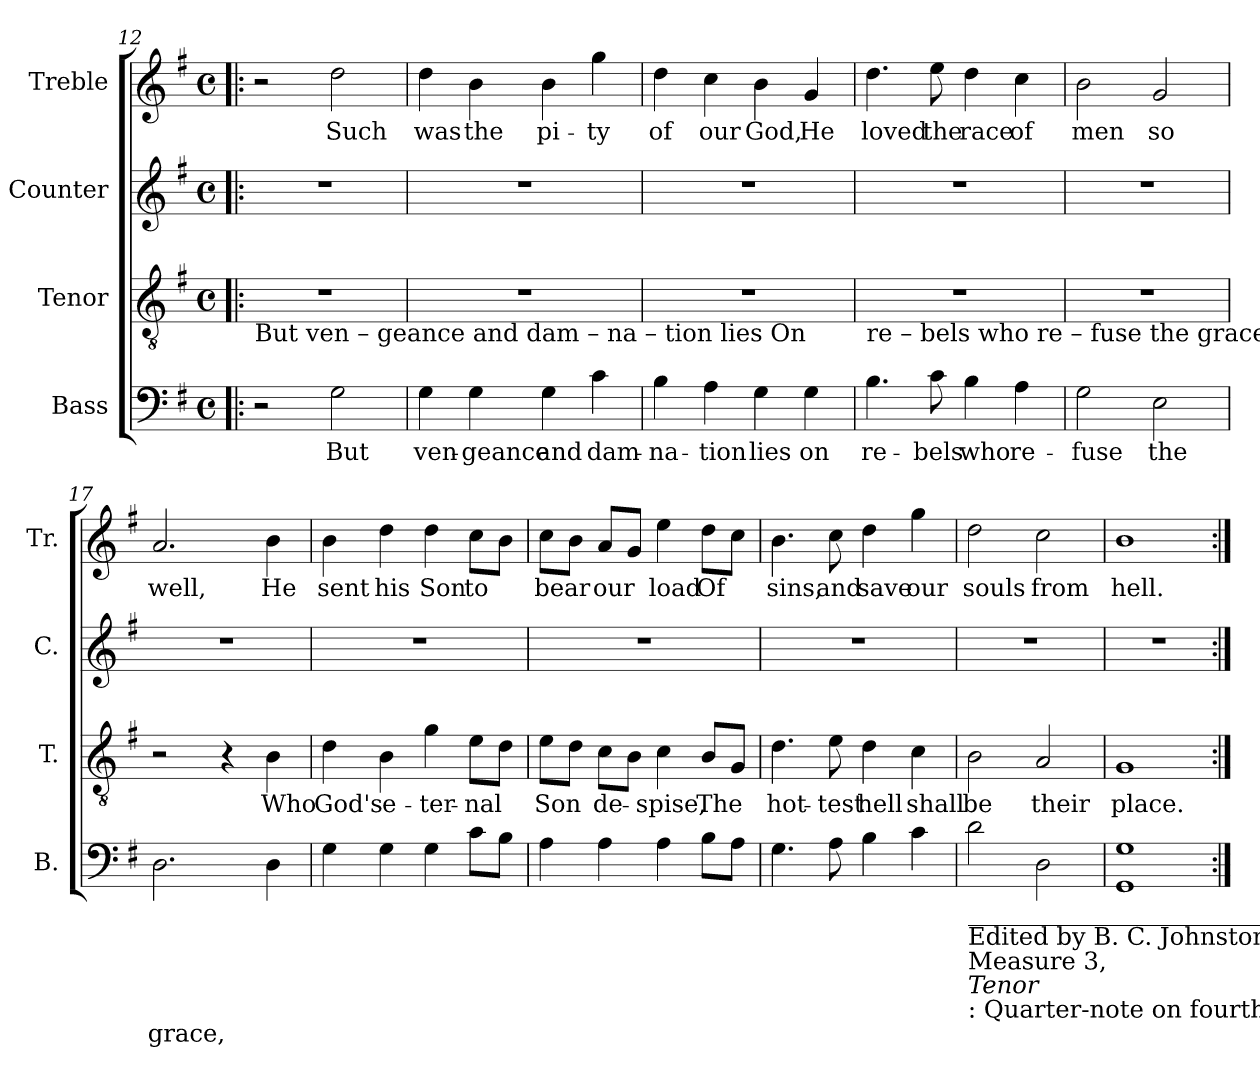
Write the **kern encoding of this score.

**kern	**text	**kern	**text	**kern	**kern	**text
*part4	*part4	*part3	*part3	*part2	*part1	*part1
*staff4	*staff4	*staff3	*staff3	*staff2	*staff1	*staff1
*I"Bass	*	*I"Tenor	*	*I"Counter	*I"Treble	*
*I'B.	*	*I'T.	*	*I'C.	*I'Tr.	*
*clefF4	*	*clefGv2	*	*clefG2	*clefG2	*
*k[f#]	*	*k[f#]	*	*k[f#]	*k[f#]	*
*M4/4	*	*M4/4	*	*M4/4	*M4/4	*
*met(c)	*	*met(c)	*	*met(c)	*met(c)	*
=12!|:	=12!|:	=12!|:	=12!|:	=12!|:	=12!|:	=12!|:
!	!	!LO:TX:b:t=But         ven – geance and  dam – na – tion  lies  On	!	!	!	!
2r	.	1r	.	1r	2r	.
2G\	But	.	.	.	2dd\	Such
=13	=13	=13	=13	=13	=13	=13
4G\	ven-	1r	.	1r	4dd\	was
4G\	-geance	.	.	.	4b\	the
4G\	and	.	.	.	4b\	pi-
4c\	dam-	.	.	.	4gg\	-ty
=14	=14	=14	=14	=14	=14	=14
4B\	-na-	1r	.	1r	4dd\	of
4A\	-tion	.	.	.	4cc\	our
4G\	lies	.	.	.	4b\	God,
4G\	on	.	.	.	4g/	He
!!LO:LB:g=z
=15	=15	=15	=15	=15	=15	=15
!	!	!LO:TX:b:t=re – bels  who re  –  fuse  the      grace;	!	!	!	!
4.B\	re-	1r	.	1r	4.dd\	loved
8c\	-bels	.	.	.	8ee\	the
4B\	who	.	.	.	4dd\	race
4A\	re-	.	.	.	4cc\	of
=16	=16	=16	=16	=16	=16	=16
2G\	-fuse	1r	.	1r	2b\	men
2E\	the	.	.	.	2g/	so
=17	=17	=17	=17	=17	=17	=17
2.D\	grace,	2r	.	1r	2.a/	well,
.	.	4r	.	.	.	.
4D\	.	4B\	Who	.	4b\	He
=18	=18	=18	=18	=18	=18	=18
4G\	.	4d\	God's	1r	4b\	sent
4G\	.	4B\	e-	.	4dd\	his
4G\	.	4g\	-ter-	.	4dd\	Son
8c\L	.	8e\L	-nal	.	8cc\L	to
8B\J	.	8d\J	.	.	8b\J	.
=19	=19	=19	=19	=19	=19	=19
4A\	.	8e\L	Son	1r	8cc\L	bear
.	.	8d\J	.	.	8b\J	.
4A\	.	8c\L	de-	.	8a/L	our
.	.	8B\J	.	.	8g/J	.
4A\	.	4c\	-spise,	.	4ee\	load
8B\L	.	8B/L	The	.	8dd\L	Of
8A\J	.	8G/J	.	.	8cc\J	.
=20	=20	=20	=20	=20	=20	=20
4.G\	.	4.d\	hot-	1r	4.b\	sins,
8A\	.	8e\	-test	.	8cc\	and
4B\	.	4d\	hell	.	4dd\	save
4c\	.	4c\	shall	.	4gg\	our
=21	=21	=21	=21	=21	=21	=21
!LO:TX:b:t=__________________________________________________	!	!	!	!	!	!
!LO:TX:b:t=Edited by B. C. Johnston, 2016	!	!	!	!	!	!
!LO:TX:b:t=Measure 3,	!	!	!	!	!	!
!LO:TX:b:i:t=Tenor	!	!	!	!	!	!
!LO:TX:b:t=&colon; Quarter-note on fourth beat changed from B to C.	!	!	!	!	!	!
2d\	.	2B\	be	1r	2dd\	souls
2D\	.	2A/	their	.	2cc\	from
=22	=22	=22	=22	=22	=22	=22
1GG 1G	.	1G	place.	1r	1b	hell.
=:|!	=:|!	=:|!	=:|!	=:|!	=:|!	=:|!
*-	*-	*-	*-	*-	*-	*-
